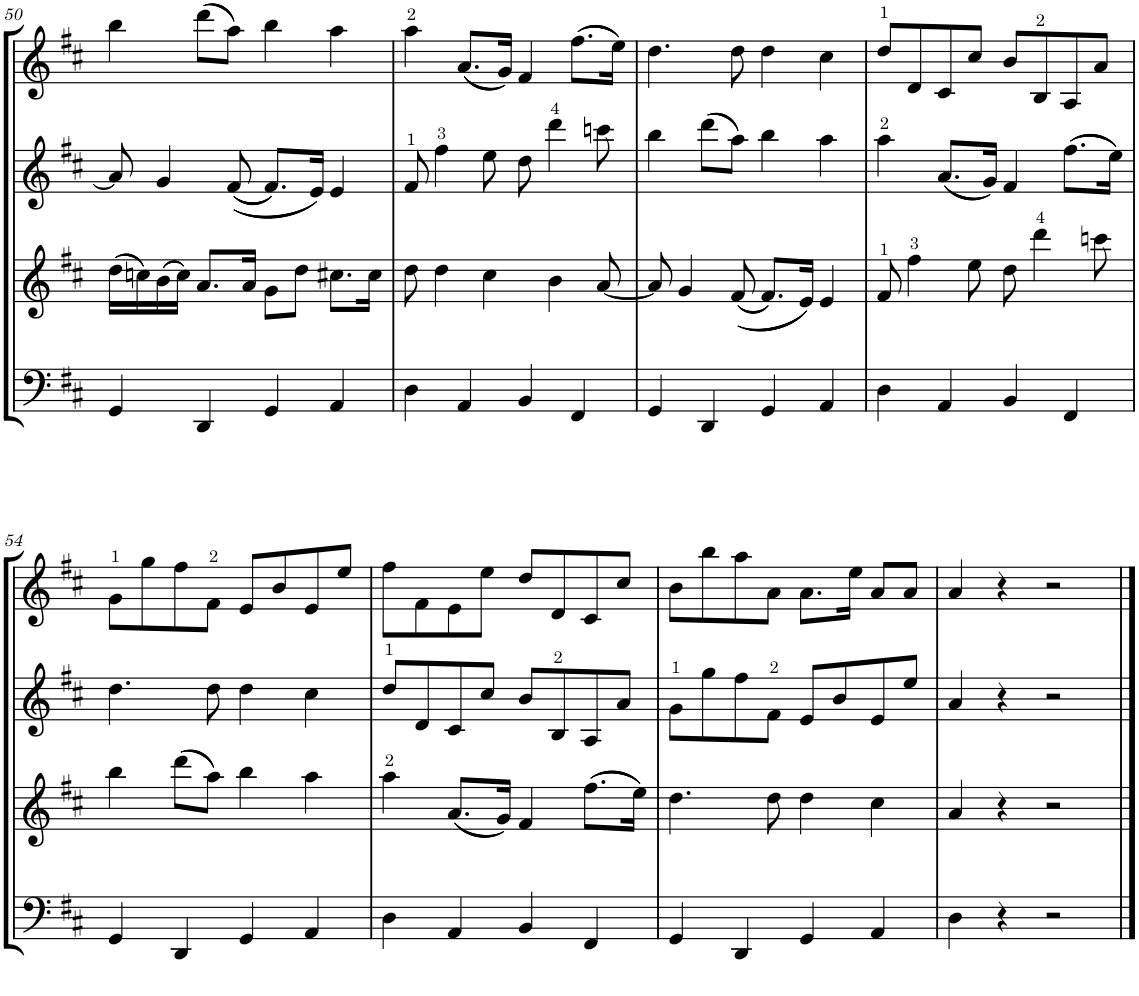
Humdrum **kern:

**kern	**kern	**kern	**kern
*part4	*part3	*part2	*part1
*staff4	*staff3	*staff2	*staff1
*I"Violoncello	*I"Viola	*I"Violin II	*I"Violin I
*I'Vc	*I'Vla	*I'Vln	*I'Vln
!!LO:PB:g=z
*clefF4	*clefG2	*clefG2	*clefG2
*k[f#c#]	*k[f#c#]	*k[f#c#]	*k[f#c#]
*M4/4	*M4/4	*M4/4	*M4/4
=50	=50	=50	=50
4GG/	((16dd\LL	8a/]	4bb\
.	16ccn\))	.	.
.	((16b\	4g/	.
.	16cc\JJ))	.	.
4DD/	8.a/L	.	((8ddd\L
.	.	((((8f#/	8aa\J))
.	16a/Jk	.	.
4GG/	8g\L	8.f#/L))	4bb\
.	8dd\J	.	.
.	.	16e/Jk))	.
4AA/	8.cc#X\L	4e/	4aa\
.	16cc#\Jk	.	.
=51	=51	=51	=51
4D\	8dd\	8f#/	4aa\
.	4dd\	4ff#\	.
4AA/	.	.	((8.a/L
.	4cc#\	8ee\	.
.	.	.	16g/Jk))
4BB/	.	8dd\	4f#/
.	4b\	4ddd\	.
4FF#/	.	.	((8.ff#\L
.	[8a/	8cccn\	.
.	.	.	16ee\Jk))
=52	=52	=52	=52
4GG/	8a/]	4bb\	4.dd\
.	4g/	.	.
4DD/	.	((8ddd\L	.
.	((((8f#/	8aa\J))	8dd\
4GG/	8.f#/L))	4bb\	4dd\
.	16e/Jk))	.	.
4AA/	4e/	4aa\	4cc#\
=53	=53	=53	=53
4D\	8f#/	4aa\	8dd/L
.	4ff#\	.	8d/
4AA/	.	((8.a/L	8c#/
.	8ee\	.	8cc#/J
.	.	16g/Jk))	.
4BB/	8dd\	4f#/	8b/L
.	4ddd\	.	8B/
4FF#/	.	((8.ff#\L	8A/
.	8cccn\	.	8a/J
.	.	16ee\Jk))	.
!!LO:LB:g=z
=54	=54	=54	=54
4GG/	4bb\	4.dd\	8g\L
.	.	.	8gg\
4DD/	((8ddd\L	.	8ff#\
.	8aa\J))	8dd\	8f#\J
4GG/	4bb\	4dd\	8e/L
.	.	.	8b/
4AA/	4aa\	4cc#\	8e/
.	.	.	8ee/J
=55	=55	=55	=55
4D\	4aa\	8dd/L	8ff#\L
.	.	8d/	8f#\
4AA/	((8.a/L	8c#/	8e\
.	.	8cc#/J	8ee\J
.	16g/Jk))	.	.
4BB/	4f#/	8b/L	8dd/L
.	.	8B/	8d/
4FF#/	((8.ff#\L	8A/	8c#/
.	.	8a/J	8cc#/J
.	16ee\Jk))	.	.
=56	=56	=56	=56
4GG/	4.dd\	8g\L	8b\L
.	.	8gg\	8bb\
4DD/	.	8ff#\	8aa\
.	8dd\	8f#\J	8a\J
4GG/	4dd\	8e/L	8.a\L
.	.	8b/	.
.	.	.	16ee\Jk
4AA/	4cc#\	8e/	8a/L
.	.	8ee/J	8a/J
=57	=57	=57	=57
4D\	4a/	4a/	4a/
4r	4r	4r	4r
2r	2r	2r	2r
==	==	==	==
*-	*-	*-	*-
